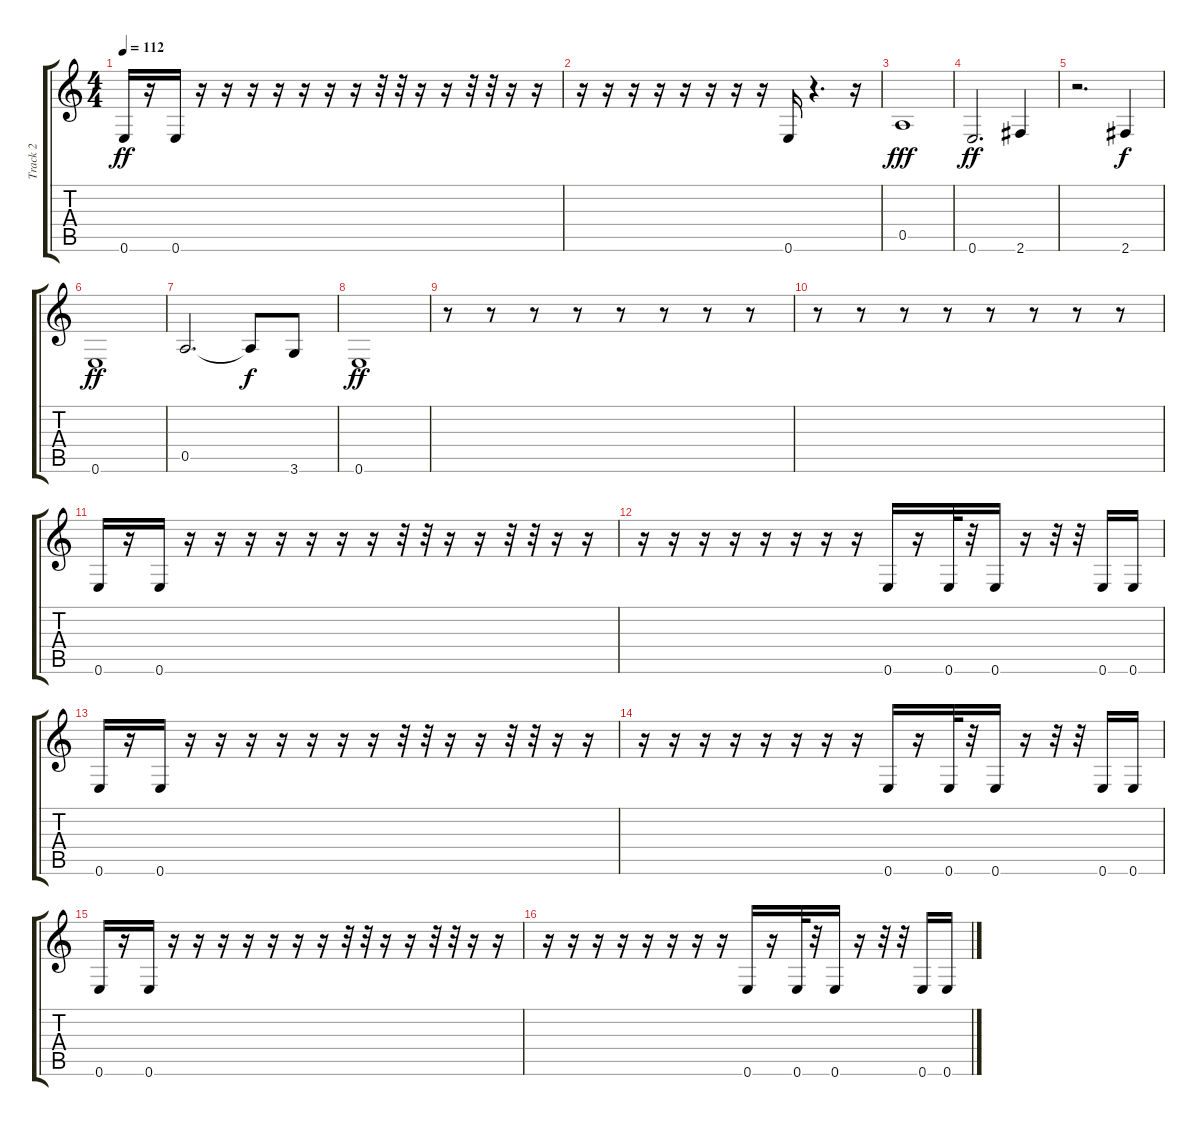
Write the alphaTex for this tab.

\track ("Track 2" "Track 2") {instrument electricbassfinger}
\staff {score tabs}
\tuning (E4 B3 G3 D3 A2 E2) {hide}
\ts (4 4)
\tempo 112
\clef g2
\ks c
0.6.16{dy ff} r.16 0.6.16 r.16 r.16 r.16 r.16 r.16 r.16 r.16 r.32 r.32 r.16 r.16 r.32 r.32 r.16 r.16 |
r.16 r.16 r.16 r.16 r.16 r.16 r.16 r.16 0.6.16 r.4{d} r.16 |
0.5.1{dy fff} |
0.6.2{d dy ff} 2.6.4 |
r.2{d} 2.6.4{dy f} |
0.6.1{dy ff} |
0.5.2{d} 0.5{t}.8{dy f} 3.6.8 |
0.6.1{dy ff} |
r.8 r.8 r.8 r.8 r.8 r.8 r.8 r.8 |
r.8 r.8 r.8 r.8 r.8 r.8 r.8 r.8 |
0.6.16 r.16 0.6.16 r.16 r.16 r.16 r.16 r.16 r.16 r.16 r.32 r.32 r.16 r.16 r.32 r.32 r.16 r.16 |
r.16 r.16 r.16 r.16 r.16 r.16 r.16 r.16 0.6.16 r.16 0.6.32 r.32 0.6.16 r.16 r.32 r.32 0.6.16 0.6.16 |
0.6.16 r.16 0.6.16 r.16 r.16 r.16 r.16 r.16 r.16 r.16 r.32 r.32 r.16 r.16 r.32 r.32 r.16 r.16 |
r.16 r.16 r.16 r.16 r.16 r.16 r.16 r.16 0.6.16 r.16 0.6.32 r.32 0.6.16 r.16 r.32 r.32 0.6.16 0.6.16 |
0.6.16 r.16 0.6.16 r.16 r.16 r.16 r.16 r.16 r.16 r.16 r.32 r.32 r.16 r.16 r.32 r.32 r.16 r.16 |
r.16 r.16 r.16 r.16 r.16 r.16 r.16 r.16 0.6.16 r.16 0.6.32 r.32 0.6.16 r.16 r.32 r.32 0.6.16 0.6.16
